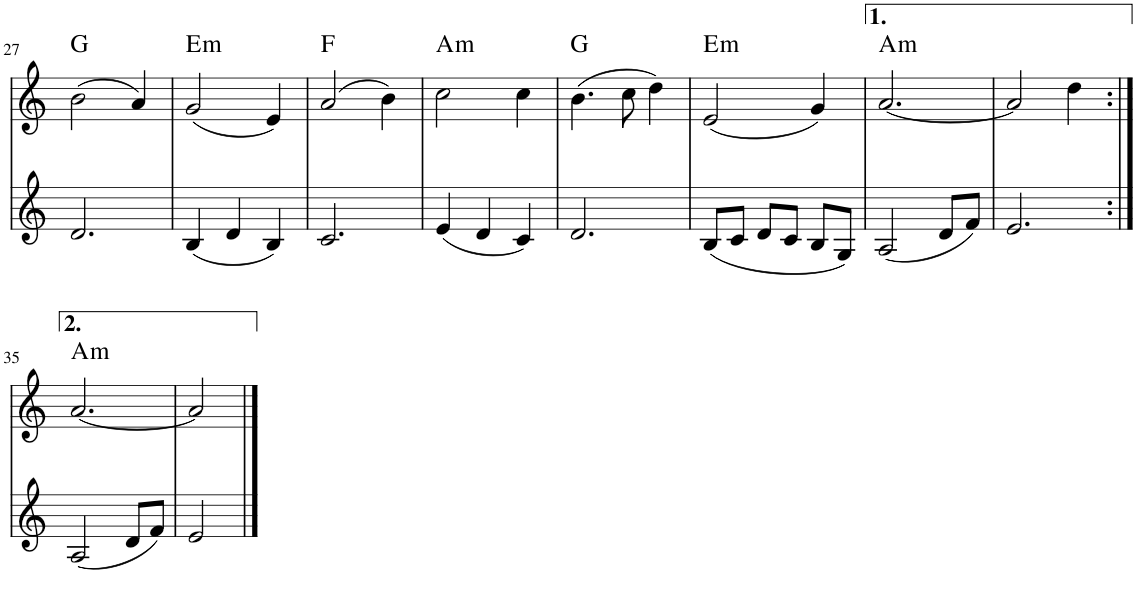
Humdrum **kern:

**kern	**kern	**harte
*part1	*part1	*part1
*staff2	*staff1	*
*I"Violin	*	*
*I'Vln	*	*
!!LO:PB:g=z
*clefG2	*clefG2	*
*k[]	*k[]	*
*M3/4	*M3/4	*
=27	=27	=27
2.d/	(2b\	G:maj
.	4a/)	.
=28	=28	=28
!	!	!LO:H:kt=m
4B/	(2g/	E:min
4d/	.	.
4B/	4e/)	.
=29	=29	=29
2.c/	(2a/	F:maj
.	4b\)	.
=30	=30	=30
!	!	!LO:H:kt=m
4e/	2cc\	A:min
4d/	.	.
4c/	4cc\	.
=31	=31	=31
2.d/	(4.b\	G:maj
.	8cc\	.
.	4dd\)	.
=32	=32	=32
!	!	!LO:H:kt=m
8B/L	(2e/	E:min
8c/J	.	.
8d/L	.	.
8c/J	.	.
8B/L	4g/)	.
8G/J	.	.
=33	=33	=33
!	!	!LO:H:kt=m
2A/	[2.a/	A:min
8d/L	.	.
8f/J	.	.
=34	=34	=34
2.e/	2a/]	.
.	4dd\	.
!!LO:LB:g=z
=35:|!	=35:|!	=35:|!
!	!	!LO:H:kt=m
2A/	[2.a/	A:min
8d/L	.	.
8f/J	.	.
=36	=36	=36
2e/	2a/]	.
==	==	==
*-	*-	*-
